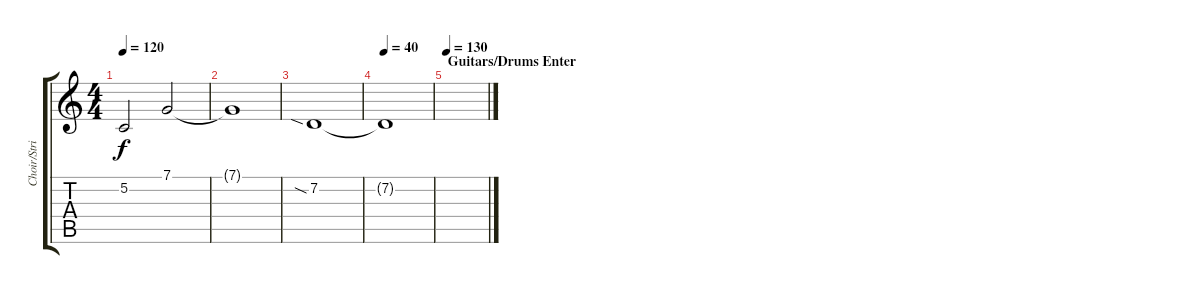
\track ("Choir/Strings" "Choir/Stri") {instrument shakuhachi}
\staff {score tabs}
\tuning (C4 G3 Eb3 Bb2 F2 C2) {hide}
\ts (4 4)
\tempo 120
\clef g2
\ks c
5.2.2{dy f} 7.1.2 |
7.1{t}.1 |
7.2{sia}.1 |
\tempo 40
7.2{t}.1 |
\section ("" "Guitars/Drums Enter")
\tempo 130
